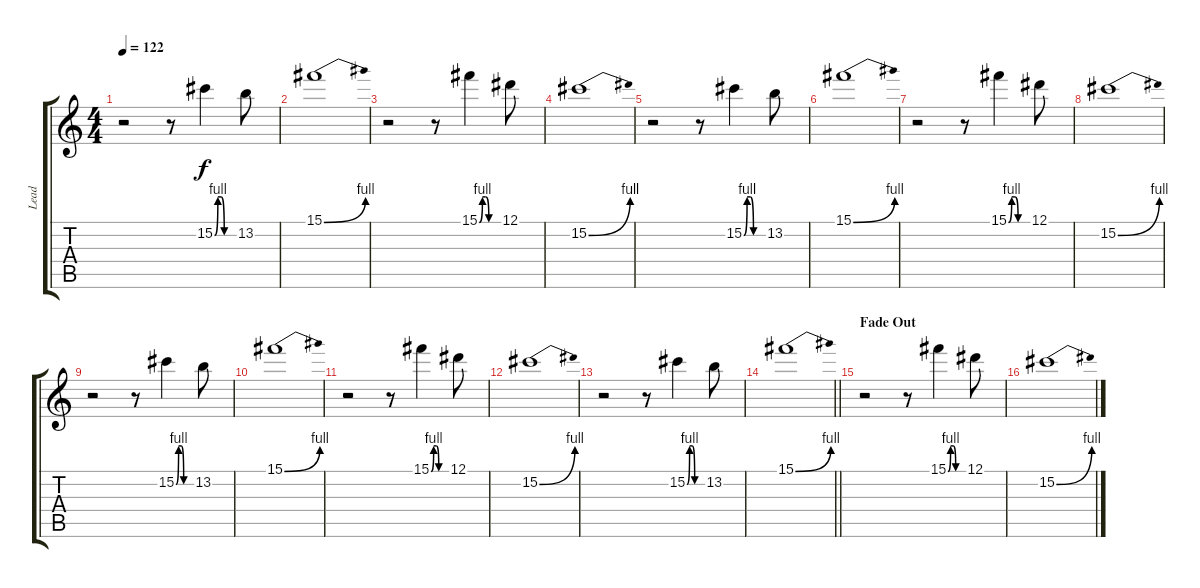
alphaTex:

\track ("Lead" "Lead") {instrument overdrivenguitar}
\staff {score tabs}
\tuning (Eb4 Bb3 Gb3 Db3 Ab2 Eb2) {hide}
\ts (4 4)
\tempo 122
\clef g2
\ks c
r.2{dy f} r.8 15.2{be (custom 0 0 10 4 20 4 30 0 60 0)}.4 13.2.8 |
15.1{be (bend 0 0 60 4)}.1 |
r.2 r.8 15.1{be (custom 0 0 10 4 20 4 30 0 60 0)}.4 12.1.8 |
15.2{be (bend 0 0 60 4)}.1 |
r.2 r.8 15.2{be (custom 0 0 10 4 20 4 30 0 60 0)}.4 13.2.8 |
15.1{be (bend 0 0 60 4)}.1 |
r.2 r.8 15.1{be (custom 0 0 10 4 20 4 30 0 60 0)}.4 12.1.8 |
15.2{be (bend 0 0 60 4)}.1 |
r.2 r.8 15.2{be (custom 0 0 10 4 20 4 30 0 60 0)}.4 13.2.8 |
15.1{be (bend 0 0 60 4)}.1 |
r.2 r.8 15.1{be (custom 0 0 10 4 20 4 30 0 60 0)}.4 12.1.8 |
15.2{be (bend 0 0 60 4)}.1 |
r.2 r.8 15.2{be (custom 0 0 10 4 20 4 30 0 60 0)}.4 13.2.8 |
\barLineRight lightlight
15.1{be (bend 0 0 60 4)}.1 |
\section ("" "Fade Out")
r.2 r.8 15.1{be (custom 0 0 10 4 20 4 30 0 60 0)}.4 12.1.8 |
15.2{be (bend 0 0 60 4)}.1
